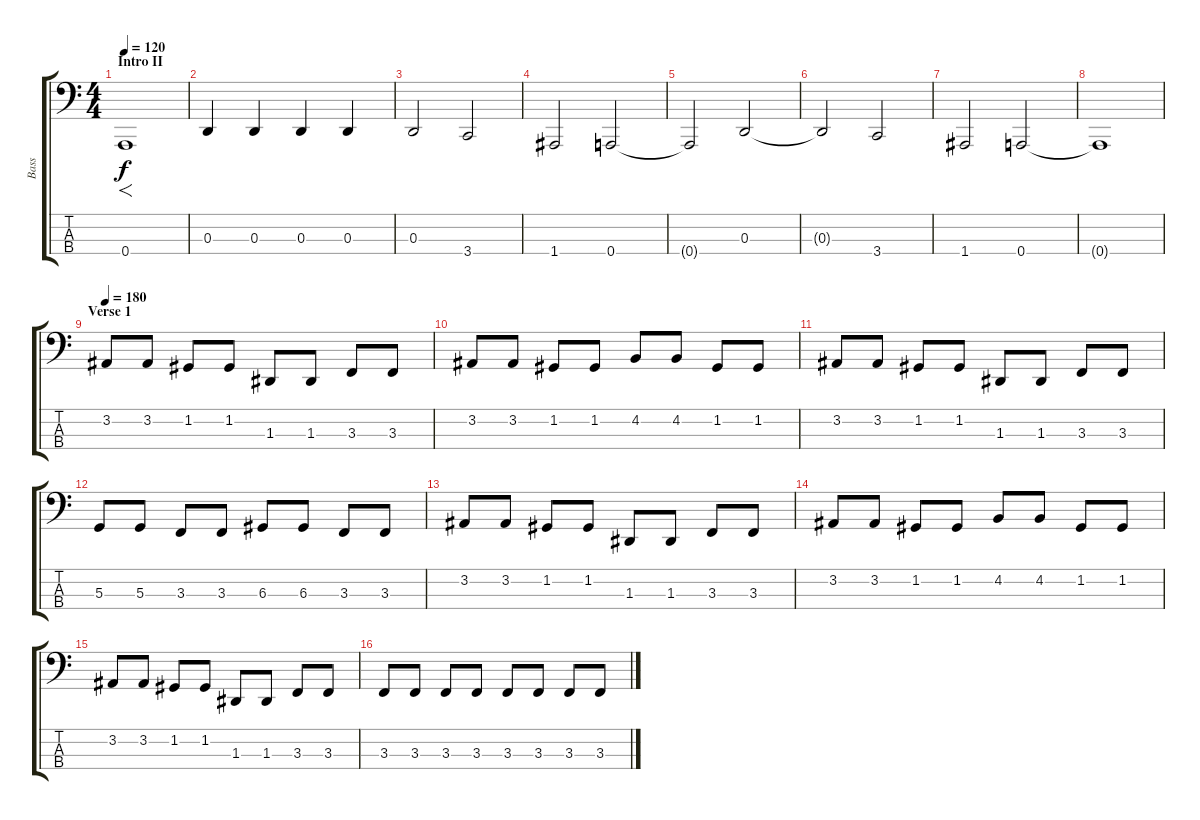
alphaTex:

\track ("Bass" "Bass") {instrument electricbassfinger}
\staff {score tabs}
\tuning (C2 G1 D1 A0) {hide}
\ts (4 4)
\section ("" "Intro II")
\tempo 120
\clef f4
\ks c
0.4.1{f dy f} |
0.3.4 0.3.4 0.3.4 0.3.4 |
0.3.2 3.4.2 |
1.4.2 0.4.2 |
0.4{t}.2 0.3.2 |
0.3{t}.2 3.4.2 |
1.4.2 0.4.2 |
0.4{t}.1 |
\section ("" "Verse 1")
\tempo 180
3.2.8 3.2.8 1.2.8 1.2.8 1.3.8 1.3.8 3.3.8 3.3.8 |
3.2.8 3.2.8 1.2.8 1.2.8 4.2.8 4.2.8 1.2.8 1.2.8 |
3.2.8 3.2.8 1.2.8 1.2.8 1.3.8 1.3.8 3.3.8 3.3.8 |
5.3.8 5.3.8 3.3.8 3.3.8 6.3.8 6.3.8 3.3.8 3.3.8 |
3.2.8 3.2.8 1.2.8 1.2.8 1.3.8 1.3.8 3.3.8 3.3.8 |
3.2.8 3.2.8 1.2.8 1.2.8 4.2.8 4.2.8 1.2.8 1.2.8 |
3.2.8 3.2.8 1.2.8 1.2.8 1.3.8 1.3.8 3.3.8 3.3.8 |
3.3.8 3.3.8 3.3.8 3.3.8 3.3.8 3.3.8 3.3.8 3.3.8
